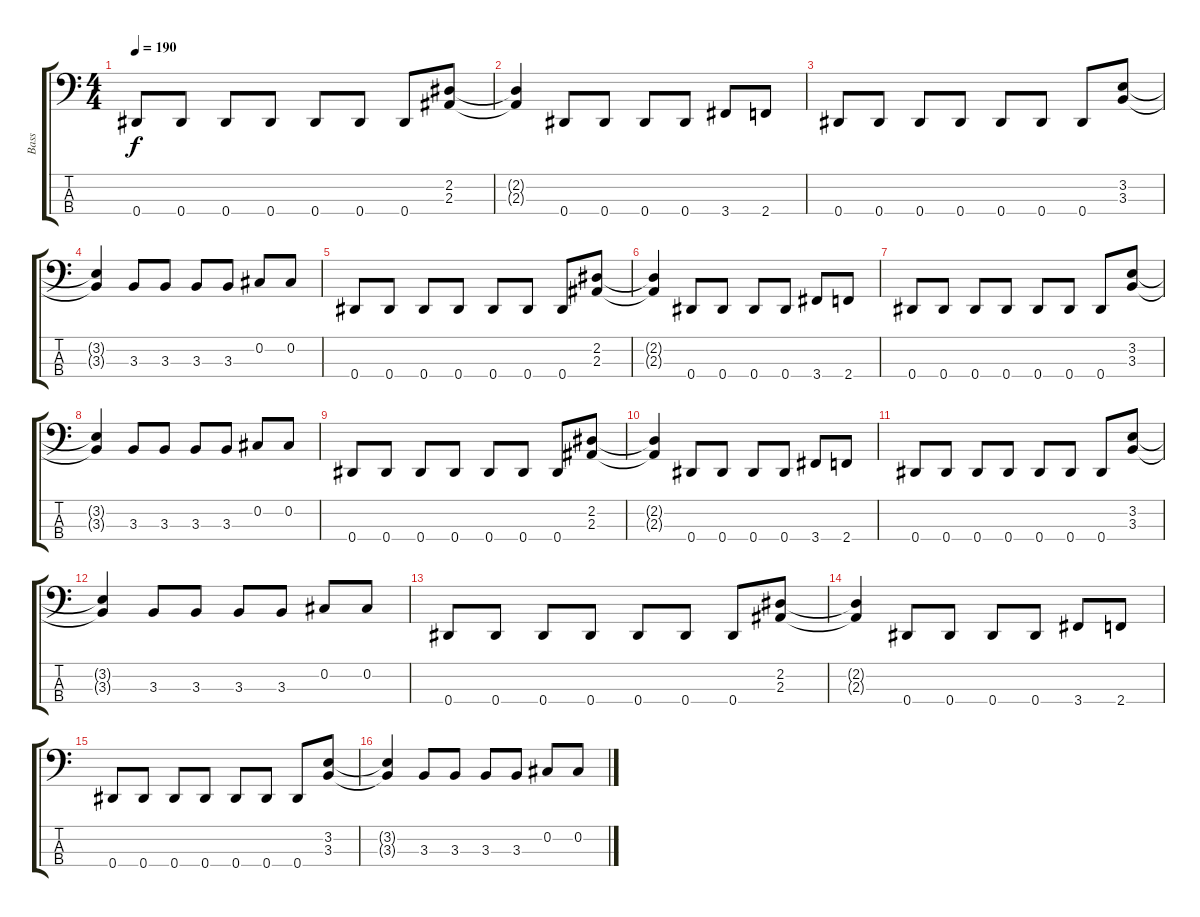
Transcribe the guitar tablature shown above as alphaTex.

\track ("Bass" "Bass") {instrument electricbasspick}
\staff {score tabs}
\tuning (Gb2 Db2 Ab1 Eb1) {hide}
\ts (4 4)
\tempo 190
\clef f4
\ks c
0.4.8{dy f} 0.4.8 0.4.8 0.4.8 0.4.8 0.4.8 0.4.8 (2.2 2.3).8 |
(2.2{t} 2.3{t}).4 0.4.8 0.4.8 0.4.8 0.4.8 3.4.8 2.4.8 |
0.4.8 0.4.8 0.4.8 0.4.8 0.4.8 0.4.8 0.4.8 (3.2 3.3).8 |
(3.2{t} 3.3{t}).4 3.3.8 3.3.8 3.3.8 3.3.8 0.2.8 0.2.8 |
0.4.8 0.4.8 0.4.8 0.4.8 0.4.8 0.4.8 0.4.8 (2.2 2.3).8 |
(2.2{t} 2.3{t}).4 0.4.8 0.4.8 0.4.8 0.4.8 3.4.8 2.4.8 |
0.4.8 0.4.8 0.4.8 0.4.8 0.4.8 0.4.8 0.4.8 (3.2 3.3).8 |
(3.2{t} 3.3{t}).4 3.3.8 3.3.8 3.3.8 3.3.8 0.2.8 0.2.8 |
0.4.8 0.4.8 0.4.8 0.4.8 0.4.8 0.4.8 0.4.8 (2.2 2.3).8 |
(2.2{t} 2.3{t}).4 0.4.8 0.4.8 0.4.8 0.4.8 3.4.8 2.4.8 |
0.4.8 0.4.8 0.4.8 0.4.8 0.4.8 0.4.8 0.4.8 (3.2 3.3).8 |
(3.2{t} 3.3{t}).4 3.3.8 3.3.8 3.3.8 3.3.8 0.2.8 0.2.8 |
0.4.8 0.4.8 0.4.8 0.4.8 0.4.8 0.4.8 0.4.8 (2.2 2.3).8 |
(2.2{t} 2.3{t}).4 0.4.8 0.4.8 0.4.8 0.4.8 3.4.8 2.4.8 |
0.4.8 0.4.8 0.4.8 0.4.8 0.4.8 0.4.8 0.4.8 (3.2 3.3).8 |
(3.2{t} 3.3{t}).4 3.3.8 3.3.8 3.3.8 3.3.8 0.2.8 0.2.8
